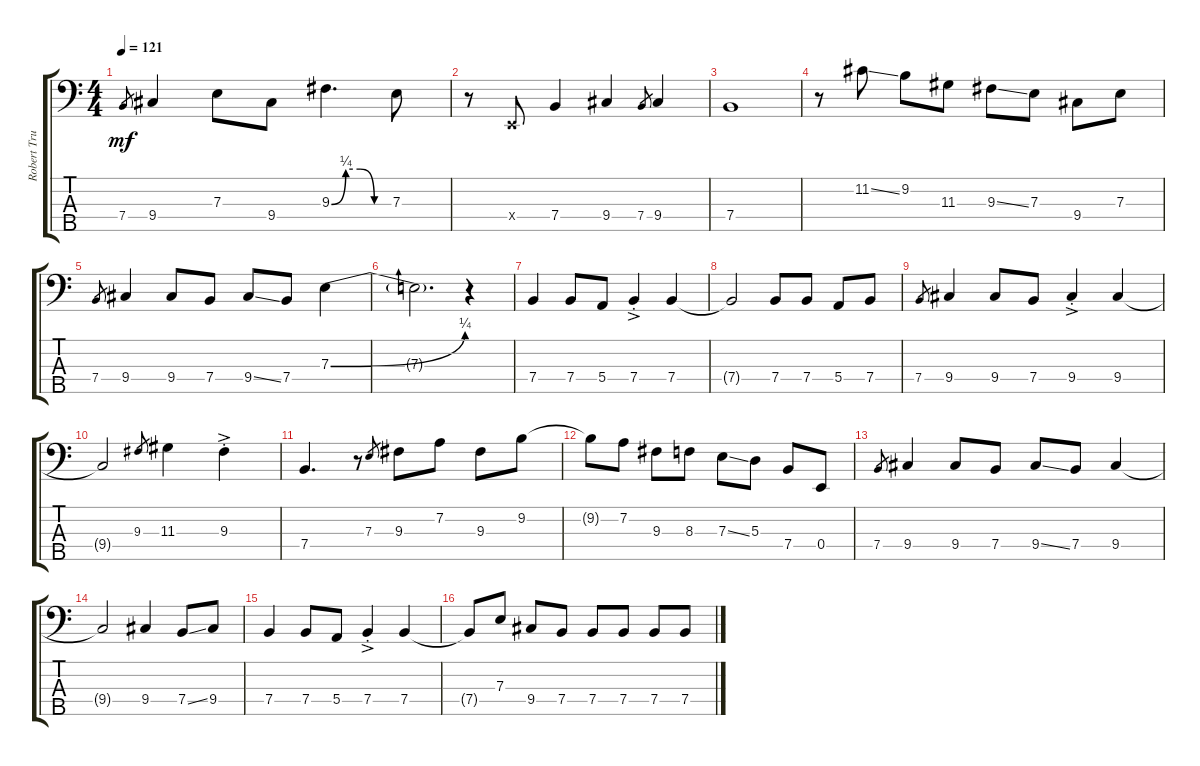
\track ("Robert Trujillo" "Robert Tru") {instrument electricbassfinger}
\staff {score tabs}
\tuning (G2 D2 A1 E1 B0) {hide}
\ts (4 4)
\tempo 121
\clef f4
\ks c
7.4.8{gr dy mf} 9.4.4 7.3.8 9.4.8 9.3{be (custom 0 0 15 1 30 1 45 0 60 0)}.4{d} 7.3.8 |
r.8 0.4{x}.8 7.4.4 9.4.4 7.4.8{gr} 9.4.4 |
7.4.1 |
r.8 11.2{ss}.8 9.2.8 11.3.8 9.3{ss}.8 7.3.8 9.4.8 7.3.8 |
7.4.8{gr} 9.4.4 9.4.8 7.4.8 9.4{ss}.8 7.4.8 7.3{be (bend 0 0 60 1)}.4 |
7.3{t}.2{d} r.4 |
7.4.4 7.4.8 5.4.8 7.4{ac st}.4 7.4.4 |
7.4{t}.2 7.4.8 7.4.8 5.4.8 7.4.8 |
7.4.8{gr} 9.4.4 9.4.8 7.4.8 9.4{ac st}.4 9.4.4 |
9.4{t}.2 9.3.8{gr} 11.3.4 9.3{ac st}.4 |
7.4.4{d} r.8 7.3.8{gr} 9.3.8 7.2.8 9.3.8 9.2.8 |
9.2{t}.8 7.2.8 9.3.8 8.3.8 7.3{ss}.8 5.3.8 7.4.8 0.4.8 |
7.4.8{gr} 9.4.4 9.4.8 7.4.8 9.4{ss}.8 7.4.8 9.4.4 |
9.4{t}.2 9.4.4 7.4{ss}.8 9.4.8 |
7.4.4 7.4.8 5.4.8 7.4{ac st}.4 7.4.4 |
7.4{t}.8 7.3.8 9.4.8 7.4.8 7.4.8 7.4.8 7.4.8 7.4.8
